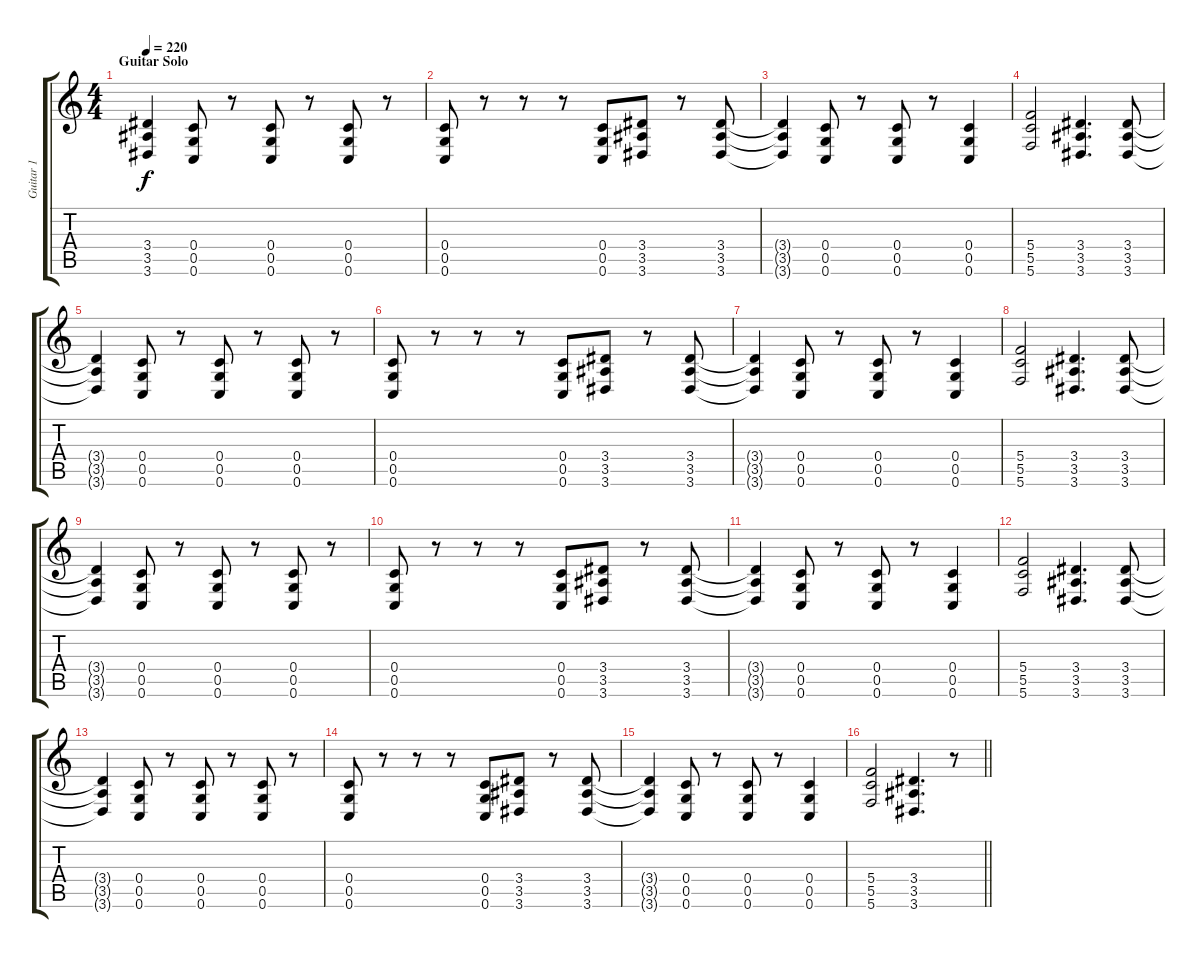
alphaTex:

\track ("Guitar 1" "Guitar 1") {instrument distortionguitar}
\staff {score tabs}
\tuning (D4 A3 F3 C3 G2 C2) {hide}
\ts (4 4)
\section ("" "Guitar Solo")
\tempo 220
\clef g2
\ks c
(3.4{t} 3.5{t} 3.6{t}).4{dy f} (0.4 0.5 0.6).8 r.8 (0.4 0.5 0.6).8 r.8 (0.4 0.5 0.6).8 r.8 |
(0.4 0.5 0.6).8 r.8 r.8 r.8 (0.4 0.5 0.6).8 (3.4 3.5 3.6).8 r.8 (3.4 3.5 3.6).8 |
(3.4{t} 3.5{t} 3.6{t}).4 (0.4 0.5 0.6).8 r.8 (0.4 0.5 0.6).8 r.8 (0.4 0.5 0.6).4 |
(5.4 5.5 5.6).2 (3.4 3.5 3.6).4{d} (3.4 3.5 3.6).8 |
(3.4{t} 3.5{t} 3.6{t}).4 (0.4 0.5 0.6).8 r.8 (0.4 0.5 0.6).8 r.8 (0.4 0.5 0.6).8 r.8 |
(0.4 0.5 0.6).8 r.8 r.8 r.8 (0.4 0.5 0.6).8 (3.4 3.5 3.6).8 r.8 (3.4 3.5 3.6).8 |
(3.4{t} 3.5{t} 3.6{t}).4 (0.4 0.5 0.6).8 r.8 (0.4 0.5 0.6).8 r.8 (0.4 0.5 0.6).4 |
(5.4 5.5 5.6).2 (3.4 3.5 3.6).4{d} (3.4 3.5 3.6).8 |
(3.4{t} 3.5{t} 3.6{t}).4 (0.4 0.5 0.6).8 r.8 (0.4 0.5 0.6).8 r.8 (0.4 0.5 0.6).8 r.8 |
(0.4 0.5 0.6).8 r.8 r.8 r.8 (0.4 0.5 0.6).8 (3.4 3.5 3.6).8 r.8 (3.4 3.5 3.6).8 |
(3.4{t} 3.5{t} 3.6{t}).4 (0.4 0.5 0.6).8 r.8 (0.4 0.5 0.6).8 r.8 (0.4 0.5 0.6).4 |
(5.4 5.5 5.6).2 (3.4 3.5 3.6).4{d} (3.4 3.5 3.6).8 |
(3.4{t} 3.5{t} 3.6{t}).4 (0.4 0.5 0.6).8 r.8 (0.4 0.5 0.6).8 r.8 (0.4 0.5 0.6).8 r.8 |
(0.4 0.5 0.6).8 r.8 r.8 r.8 (0.4 0.5 0.6).8 (3.4 3.5 3.6).8 r.8 (3.4 3.5 3.6).8 |
(3.4{t} 3.5{t} 3.6{t}).4 (0.4 0.5 0.6).8 r.8 (0.4 0.5 0.6).8 r.8 (0.4 0.5 0.6).4 |
\barLineRight lightlight
(5.4 5.5 5.6).2 (3.4 3.5 3.6).4{d} r.8
